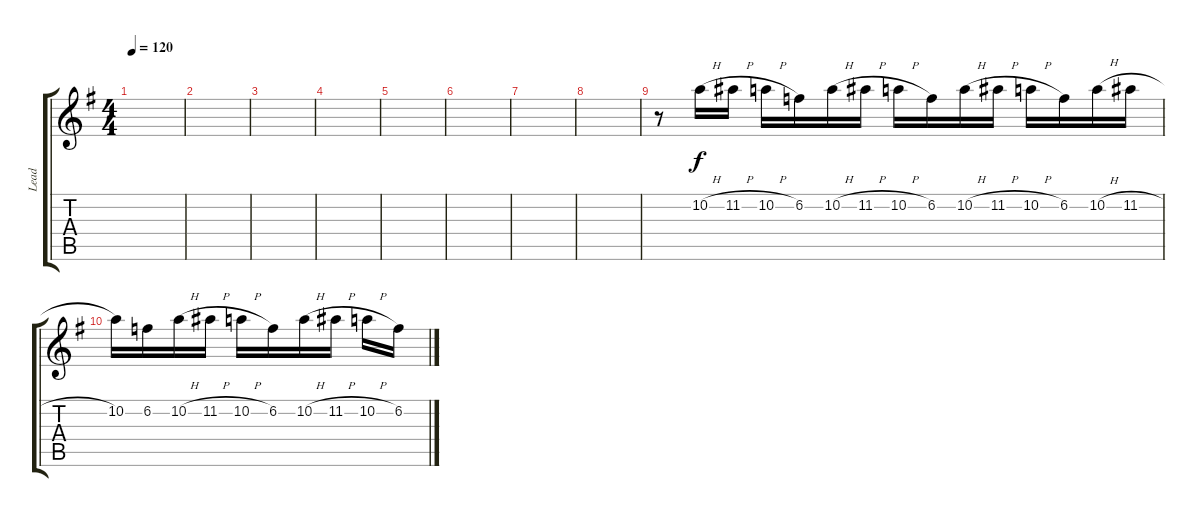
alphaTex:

\track ("Lead" "Lead") {instrument overdrivenguitar}
\staff {score tabs}
\tuning (E4 B3 G3 D3 A2 E2) {hide}
\ts (4 4)
\tempo 120
\clef g2
\ks g
|
|
|
|
|
|
|
|
r.8 10.2{h}.16 11.2{h}.16 10.2{h}.16 6.2.16 10.2{h}.16 11.2{h}.16 10.2{h}.16 6.2.16 10.2{h}.16 11.2{h}.16 10.2{h}.16 6.2.16 10.2{h}.16 11.2{h}.16 |
10.2.16 6.2.16 10.2{h}.16 11.2{h}.16 10.2{h}.16 6.2.16 10.2{h}.16 11.2{h}.16 10.2{h}.16 6.2.16
